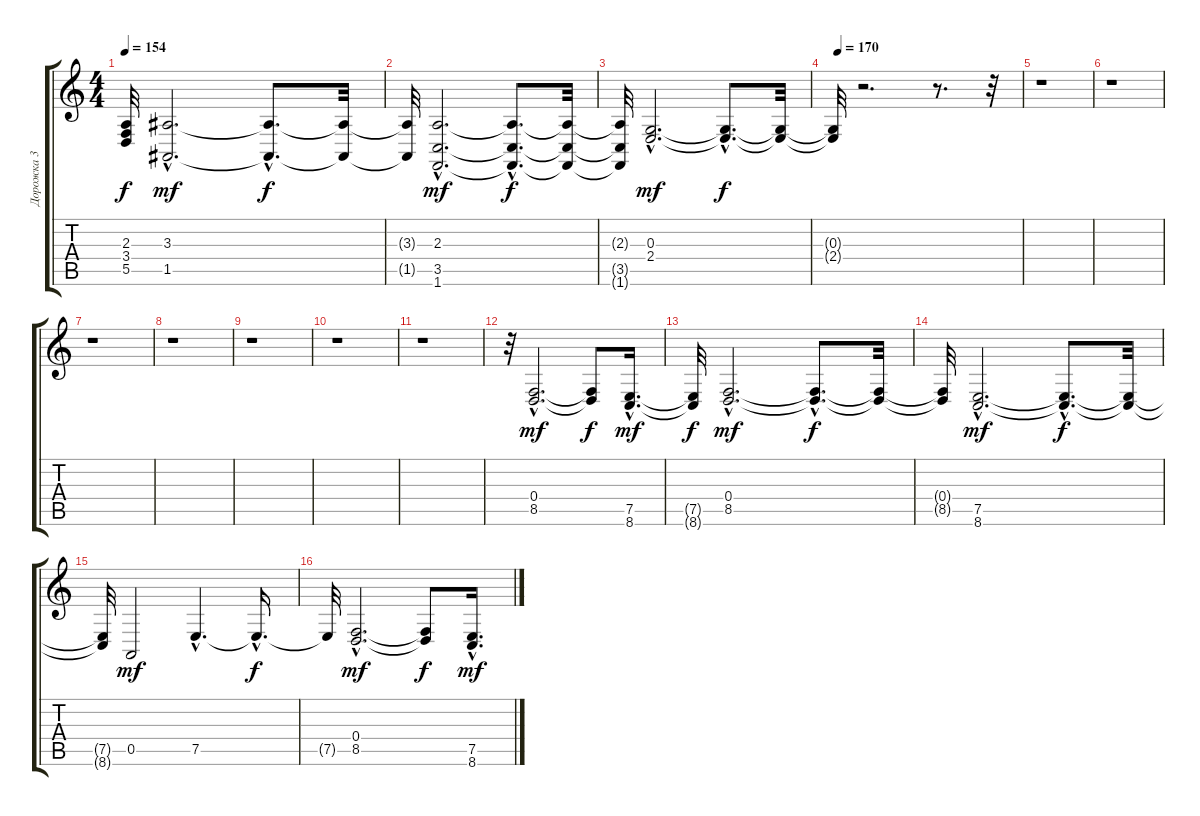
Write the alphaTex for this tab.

\track ("Дорожка 3" "Дорожка 3") {instrument stringensemble1}
\staff {score tabs}
\tuning (E4 B3 G3 D3 A2 E2) {hide}
\ts (4 4)
\tempo 154
\clef g2
\ks c
(2.3{t} 3.4{t} 5.5{t}).32{dy f} (3.3{hac} 1.5{hac}).2{d dy mf} (3.3{hac t} 1.5{hac t}).8{d dy f} (3.3{t} 1.5{t}).32 |
(3.3{t} 1.5{t}).32 (2.3{hac} 3.5{hac} 1.6{hac}).2{d dy mf} (2.3{hac t} 3.5{hac t} 1.6{hac t}).8{d dy f} (2.3{t} 3.5{t} 1.6{t}).32 |
(2.3{t} 3.5{t} 1.6{t}).32 (0.3{hac} 2.4{hac}).2{d dy mf} (0.3{hac t} 2.4{hac t}).8{d dy f} (0.3{t} 2.4{t}).32 |
\tempo (170 0.03125)
(0.3{t} 2.4{t}).32 r.2{d} r.8{d} r.32 |
r.1 |
r.1 |
r.1 |
r.1 |
r.1 |
r.1 |
r.1 |
r.32 (0.4{hac} 8.5{hac}).2{d dy mf} (0.4{t} 8.5{t}).8{dy f} (7.5{hac} 8.6{hac}).16{d dy mf} |
(7.5{t} 8.6{t}).32{dy f} (0.4{hac} 8.5{hac}).2{d dy mf} (0.4{hac t} 8.5{hac t}).8{d dy f} (0.4{t} 8.5{t}).32 |
(0.4{t} 8.5{t}).32 (7.5{hac} 8.6{hac}).2{d dy mf} (7.5{hac t} 8.6{hac t}).8{d dy f} (7.5{t} 8.6{t}).32 |
(7.5{t} 8.6{t}).32 0.5.2{dy mf} 7.5{hac}.4{d} 7.5{hac t}.16{d dy f} |
7.5{t}.32 (0.4{hac} 8.5{hac}).2{d dy mf} (0.4{t} 8.5{t}).8{dy f} (7.5{hac} 8.6{hac}).16{d dy mf}
